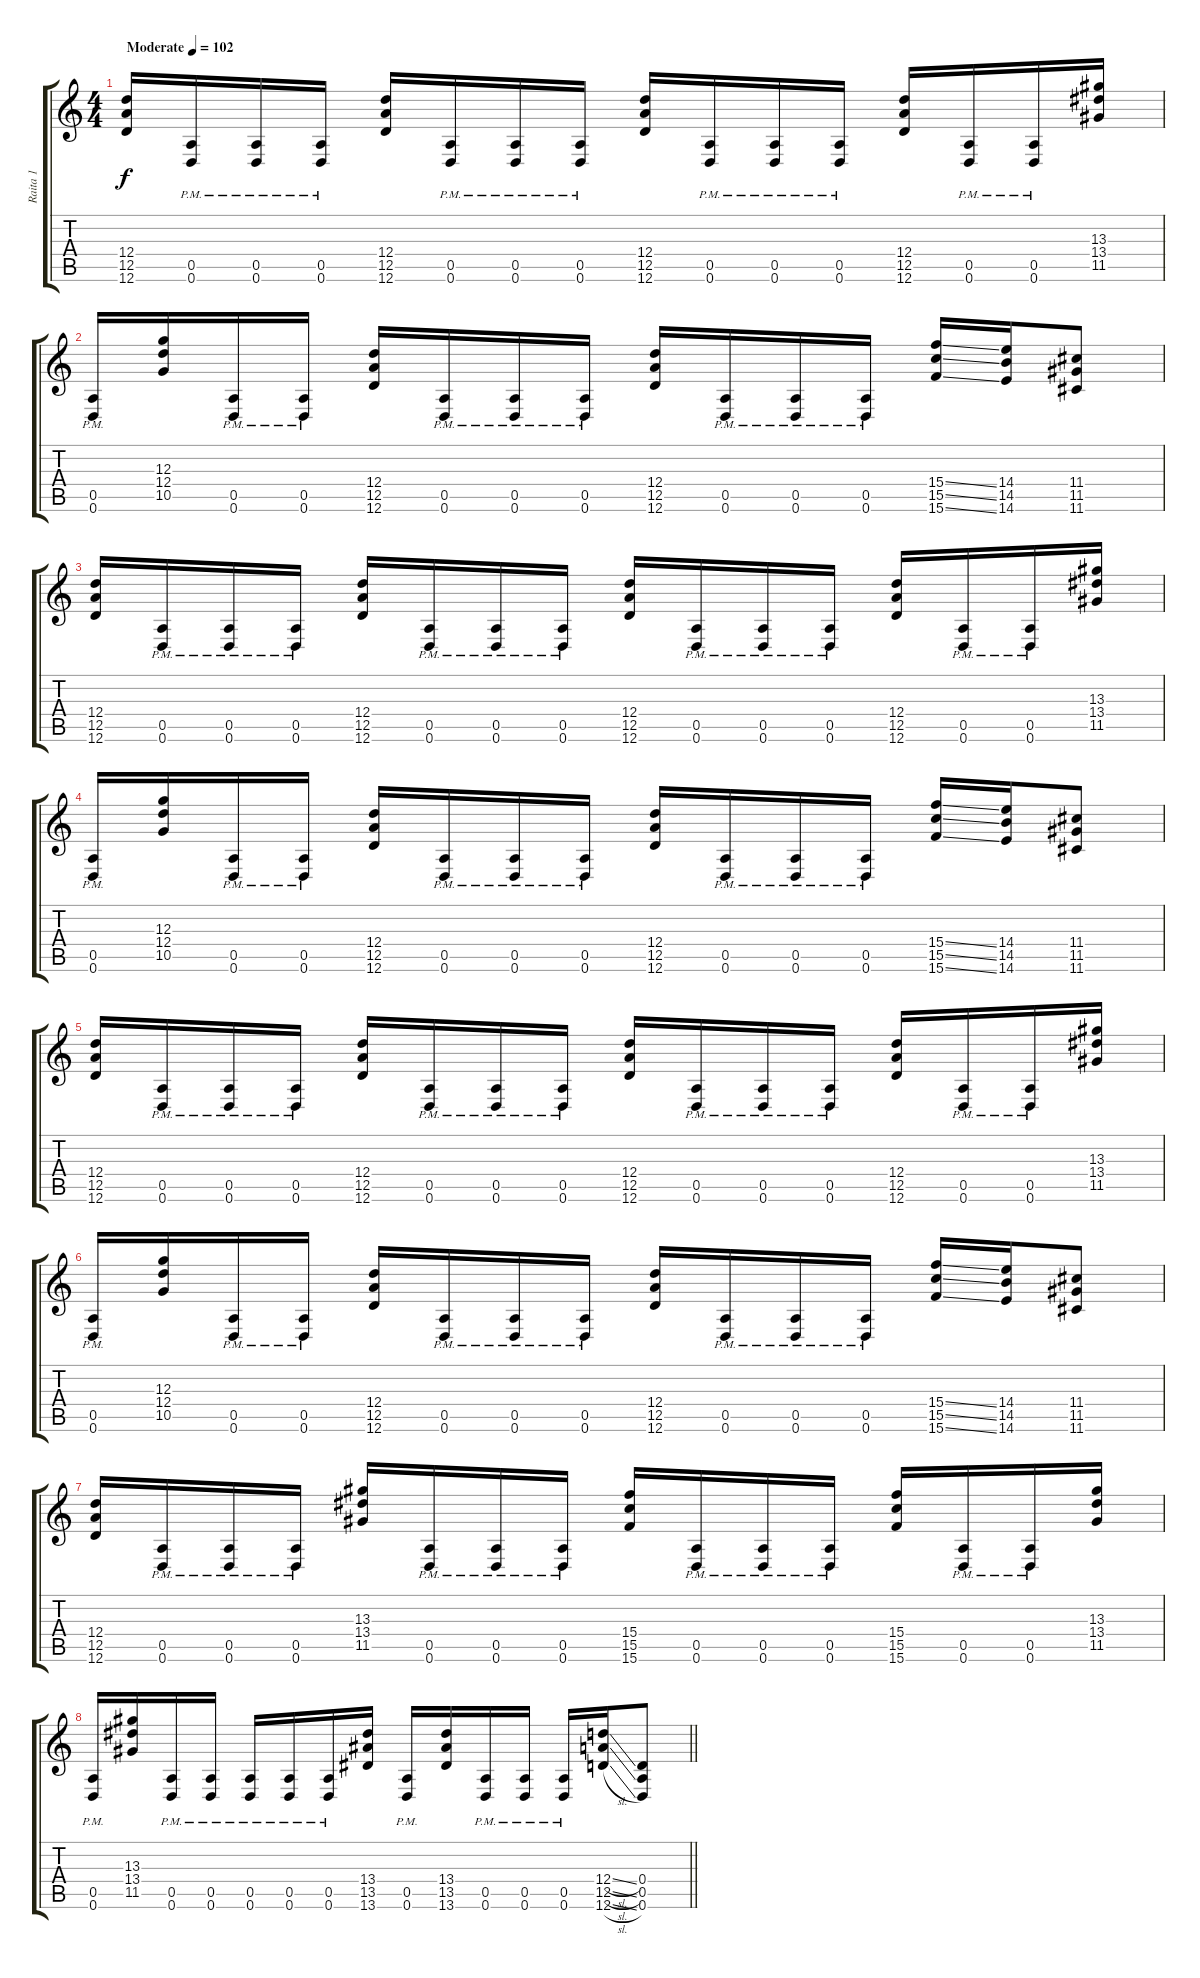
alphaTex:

\track ("Raita 1" "Raita 1") {instrument distortionguitar}
\staff {score tabs}
\tuning (E4 B3 G3 D3 A2 D2) {hide}
\ts (4 4)
\tempo (102 "Moderate")
\clef g2
\ks c
(12.4 12.5 12.6).16{dy f instrument distortionguitar} (0.5{pm} 0.6{pm}).16 (0.5{pm} 0.6{pm}).16 (0.5{pm} 0.6{pm}).16 (12.4 12.5 12.6).16 (0.5{pm} 0.6{pm}).16 (0.5{pm} 0.6{pm}).16 (0.5{pm} 0.6{pm}).16 (12.4 12.5 12.6).16 (0.5{pm} 0.6{pm}).16 (0.5{pm} 0.6{pm}).16 (0.5{pm} 0.6{pm}).16 (12.4 12.5 12.6).16 (0.5{pm} 0.6{pm}).16 (0.5{pm} 0.6{pm}).16 (13.3 13.4 11.5).16 |
(0.5{pm} 0.6{pm}).16 (12.3 12.4 10.5).16 (0.5{pm} 0.6{pm}).16 (0.5{pm} 0.6{pm}).16 (12.4 12.5 12.6).16 (0.5{pm} 0.6{pm}).16 (0.5{pm} 0.6{pm}).16 (0.5{pm} 0.6{pm}).16 (12.4 12.5 12.6).16 (0.5{pm} 0.6{pm}).16 (0.5{pm} 0.6{pm}).16 (0.5{pm} 0.6{pm}).16 (15.4{ss} 15.5{ss} 15.6{ss}).16 (14.4 14.5 14.6).16 (11.4 11.5 11.6).8 |
(12.4 12.5 12.6).16 (0.5{pm} 0.6{pm}).16 (0.5{pm} 0.6{pm}).16 (0.5{pm} 0.6{pm}).16 (12.4 12.5 12.6).16 (0.5{pm} 0.6{pm}).16 (0.5{pm} 0.6{pm}).16 (0.5{pm} 0.6{pm}).16 (12.4 12.5 12.6).16 (0.5{pm} 0.6{pm}).16 (0.5{pm} 0.6{pm}).16 (0.5{pm} 0.6{pm}).16 (12.4 12.5 12.6).16 (0.5{pm} 0.6{pm}).16 (0.5{pm} 0.6{pm}).16 (13.3 13.4 11.5).16 |
(0.5{pm} 0.6{pm}).16 (12.3 12.4 10.5).16 (0.5{pm} 0.6{pm}).16 (0.5{pm} 0.6{pm}).16 (12.4 12.5 12.6).16 (0.5{pm} 0.6{pm}).16 (0.5{pm} 0.6{pm}).16 (0.5{pm} 0.6{pm}).16 (12.4 12.5 12.6).16 (0.5{pm} 0.6{pm}).16 (0.5{pm} 0.6{pm}).16 (0.5{pm} 0.6{pm}).16 (15.4{ss} 15.5{ss} 15.6{ss}).16 (14.4 14.5 14.6).16 (11.4 11.5 11.6).8 |
(12.4 12.5 12.6).16 (0.5{pm} 0.6{pm}).16 (0.5{pm} 0.6{pm}).16 (0.5{pm} 0.6{pm}).16 (12.4 12.5 12.6).16 (0.5{pm} 0.6{pm}).16 (0.5{pm} 0.6{pm}).16 (0.5{pm} 0.6{pm}).16 (12.4 12.5 12.6).16 (0.5{pm} 0.6{pm}).16 (0.5{pm} 0.6{pm}).16 (0.5{pm} 0.6{pm}).16 (12.4 12.5 12.6).16 (0.5{pm} 0.6{pm}).16 (0.5{pm} 0.6{pm}).16 (13.3 13.4 11.5).16 |
(0.5{pm} 0.6{pm}).16 (12.3 12.4 10.5).16 (0.5{pm} 0.6{pm}).16 (0.5{pm} 0.6{pm}).16 (12.4 12.5 12.6).16 (0.5{pm} 0.6{pm}).16 (0.5{pm} 0.6{pm}).16 (0.5{pm} 0.6{pm}).16 (12.4 12.5 12.6).16 (0.5{pm} 0.6{pm}).16 (0.5{pm} 0.6{pm}).16 (0.5{pm} 0.6{pm}).16 (15.4{ss} 15.5{ss} 15.6{ss}).16 (14.4 14.5 14.6).16 (11.4 11.5 11.6).8 |
(12.4 12.5 12.6).16 (0.5{pm} 0.6{pm}).16 (0.5{pm} 0.6{pm}).16 (0.5{pm} 0.6{pm}).16 (13.3 13.4 11.5).16 (0.5{pm} 0.6{pm}).16 (0.5{pm} 0.6{pm}).16 (0.5{pm} 0.6{pm}).16 (15.4 15.5 15.6).16 (0.5{pm} 0.6{pm}).16 (0.5{pm} 0.6{pm}).16 (0.5{pm} 0.6{pm}).16 (15.4 15.5 15.6).16 (0.5{pm} 0.6{pm}).16 (0.5{pm} 0.6{pm}).16 (13.3 13.4 11.5).16 |
\barLineRight lightlight
(0.5{pm} 0.6{pm}).16 (13.3 13.4 11.5).16 (0.5{pm} 0.6{pm}).16 (0.5{pm} 0.6{pm}).16 (0.5{pm} 0.6{pm}).16 (0.5{pm} 0.6{pm}).16 (0.5{pm} 0.6{pm}).16 (13.4 13.5 13.6).16 (0.5{pm} 0.6{pm}).16 (13.4 13.5 13.6).16 (0.5{pm} 0.6{pm}).16 (0.5{pm} 0.6{pm}).16 (0.5{pm} 0.6{pm}).16 (12.4{sl} 12.5{sl} 12.6{sl}).16 (0.4 0.5 0.6).8
